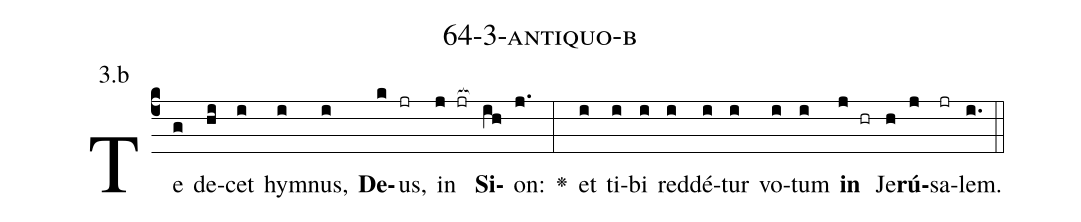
name: 64-3-antiquo-b;
annotation: 3.b;
%%
(c4)Te(g) de(hi)cet(i) hym(i)nus,(i) <b>De</b>(k)us,(jr) in(j jr[ocb:1{]) <b>Si</b>(ih[ocb:0}])on:(j.) <v>\greheightstar</v>(:) et(i) ti(i)bi(i) red(i)dé(i)tur(i) vo(i)tum(i) <b>in</b>(j hr) Je(h)<b>rú</b>(j)sa(jr)lem.(i.) (::)


%E(i) u(i) o(j) u(h) a(j) e.(i.) (::)
